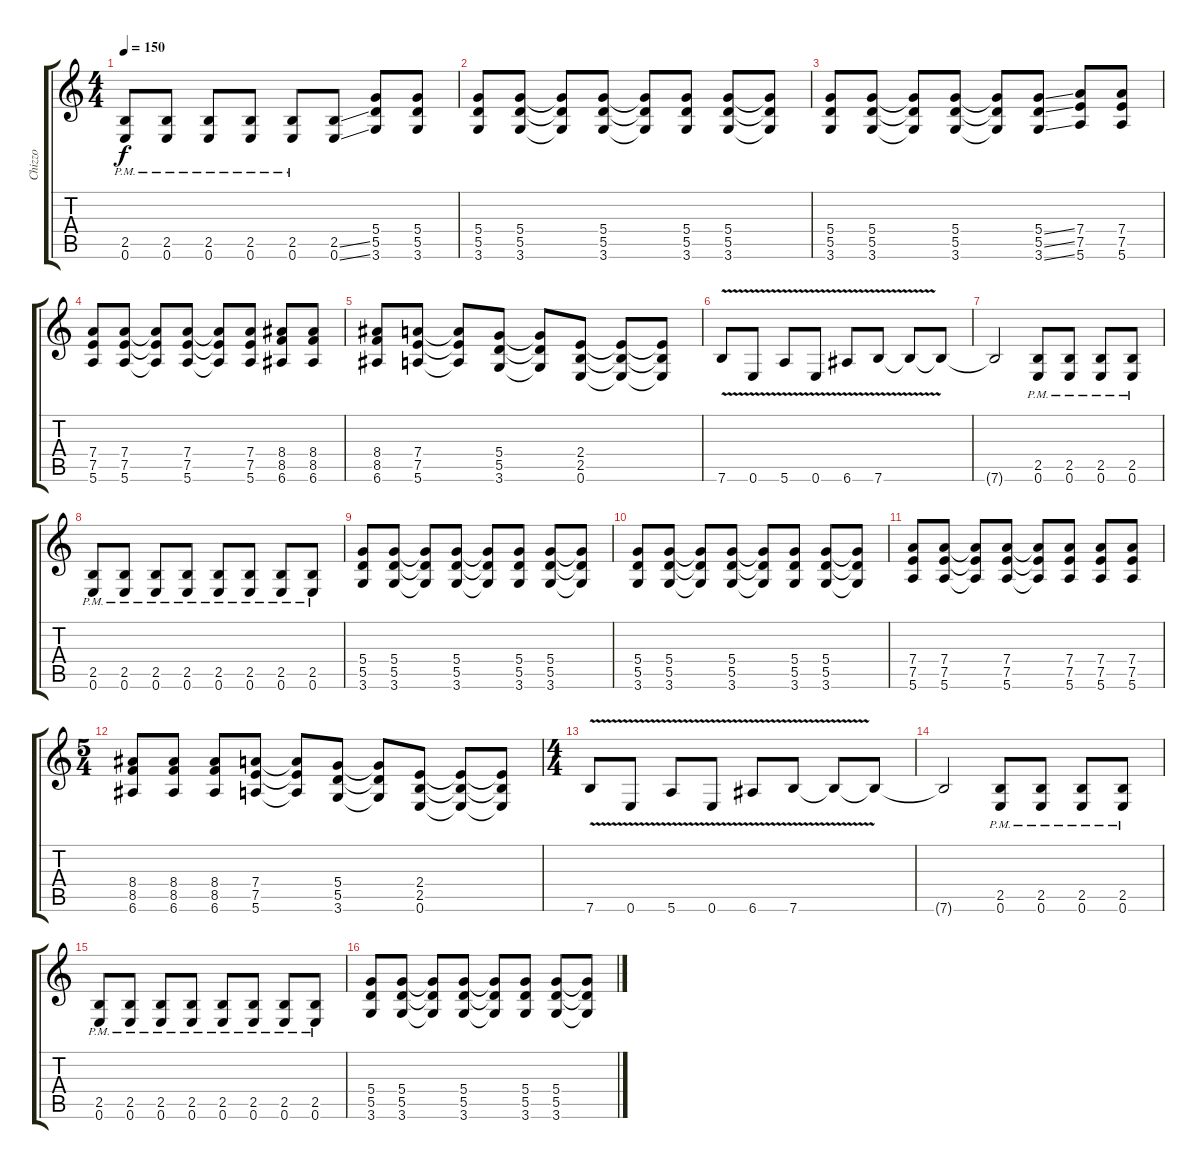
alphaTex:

\track ("Chizzo" "Chizzo") {instrument distortionguitar}
\staff {score tabs}
\tuning (E4 B3 G3 D3 A2 E2) {hide}
\ts (4 4)
\tempo 150
\clef g2
\ks c
(2.5 0.6{pm}).8{dy f} (2.5 0.6{pm}).8 (2.5 0.6{pm}).8 (2.5 0.6{pm}).8 (2.5 0.6{pm}).8 (2.5{ss} 0.6{ss}).8 (5.4 5.5 3.6).8 (5.4 5.5 3.6).8 |
(5.4 5.5 3.6).8 (5.4 5.5 3.6).8 (5.4{t} 5.5{t} 3.6{t}).8 (5.4 5.5 3.6).8 (5.4{t} 5.5{t} 3.6{t}).8 (5.4 5.5 3.6).8 (5.4 5.5 3.6).8 (5.4{t} 5.5{t} 3.6{t}).8 |
(5.4 5.5 3.6).8 (5.4 5.5 3.6).8 (5.4{t} 5.5{t} 3.6{t}).8 (5.4 5.5 3.6).8 (5.4{t} 5.5{t} 3.6{t}).8 (5.4{ss} 5.5{ss} 3.6{ss}).8 (7.4 7.5 5.6).8 (7.4 7.5 5.6).8 |
(7.4 7.5 5.6).8 (7.4 7.5 5.6).8 (7.4{t} 7.5{t} 5.6{t}).8 (7.4 7.5 5.6).8 (7.4{t} 7.5{t} 5.6{t}).8 (7.4 7.5 5.6).8 (8.4 8.5 6.6).8 (8.4 8.5 6.6).8 |
(8.4 8.5 6.6).8 (7.4 7.5 5.6).8 (7.4{t} 7.5{t} 5.6{t}).8 (5.4 5.5 3.6).8 (5.4{t} 5.5{t} 3.6{t}).8 (2.4 2.5 0.6).8 (2.4{t} 2.5{t} 0.6{t}).8 (2.4{t} 2.5{t} 0.6{t}).8 |
7.6{v}.8 0.6{v}.8 5.6{v}.8 0.6{v}.8 6.6{v}.8 7.6{v}.8 7.6{t}.8 7.6{t}.8 |
7.6{t}.2 (2.5 0.6{pm}).8 (2.5 0.6{pm}).8 (2.5 0.6{pm}).8 (2.5 0.6{pm}).8 |
(2.5 0.6{pm}).8 (2.5 0.6{pm}).8 (2.5 0.6{pm}).8 (2.5 0.6{pm}).8 (2.5 0.6{pm}).8 (2.5 0.6{pm}).8 (2.5 0.6{pm}).8 (2.5 0.6{pm}).8 |
(5.4 5.5 3.6).8 (5.4 5.5 3.6).8 (5.4{t} 5.5{t} 3.6{t}).8 (5.4 5.5 3.6).8 (5.4{t} 5.5{t} 3.6{t}).8 (5.4 5.5 3.6).8 (5.4 5.5 3.6).8 (5.4{t} 5.5{t} 3.6{t}).8 |
(5.4 5.5 3.6).8 (5.4 5.5 3.6).8 (5.4{t} 5.5{t} 3.6{t}).8 (5.4 5.5 3.6).8 (5.4{t} 5.5{t} 3.6{t}).8 (5.4 5.5 3.6).8 (5.4 5.5 3.6).8 (5.4{t} 5.5{t} 3.6{t}).8 |
(7.4 7.5 5.6).8 (7.4 7.5 5.6).8 (7.4{t} 7.5{t} 5.6{t}).8 (7.4 7.5 5.6).8 (7.4{t} 7.5{t} 5.6{t}).8 (7.4 7.5 5.6).8 (7.4 7.5 5.6).8 (7.4 7.5 5.6).8 |
\ts (5 4)
(8.4 8.5 6.6).8 (8.4 8.5 6.6).8 (8.4 8.5 6.6).8 (7.4 7.5 5.6).8 (7.4{t} 7.5{t} 5.6{t}).8 (5.4 5.5 3.6).8 (5.4{t} 5.5{t} 3.6{t}).8 (2.4 2.5 0.6).8 (2.4{t} 2.5{t} 0.6{t}).8 (2.4{t} 2.5{t} 0.6{t}).8 |
\ts (4 4)
7.6{v}.8 0.6{v}.8 5.6{v}.8 0.6{v}.8 6.6{v}.8 7.6{v}.8 7.6{t}.8 7.6{t}.8 |
7.6{t}.2 (2.5 0.6{pm}).8 (2.5 0.6{pm}).8 (2.5 0.6{pm}).8 (2.5 0.6{pm}).8 |
(2.5 0.6{pm}).8 (2.5 0.6{pm}).8 (2.5 0.6{pm}).8 (2.5 0.6{pm}).8 (2.5 0.6{pm}).8 (2.5 0.6{pm}).8 (2.5 0.6{pm}).8 (2.5 0.6{pm}).8 |
(5.4 5.5 3.6).8 (5.4 5.5 3.6).8 (5.4{t} 5.5{t} 3.6{t}).8 (5.4 5.5 3.6).8 (5.4{t} 5.5{t} 3.6{t}).8 (5.4 5.5 3.6).8 (5.4 5.5 3.6).8 (5.4{t} 5.5{t} 3.6{t}).8
